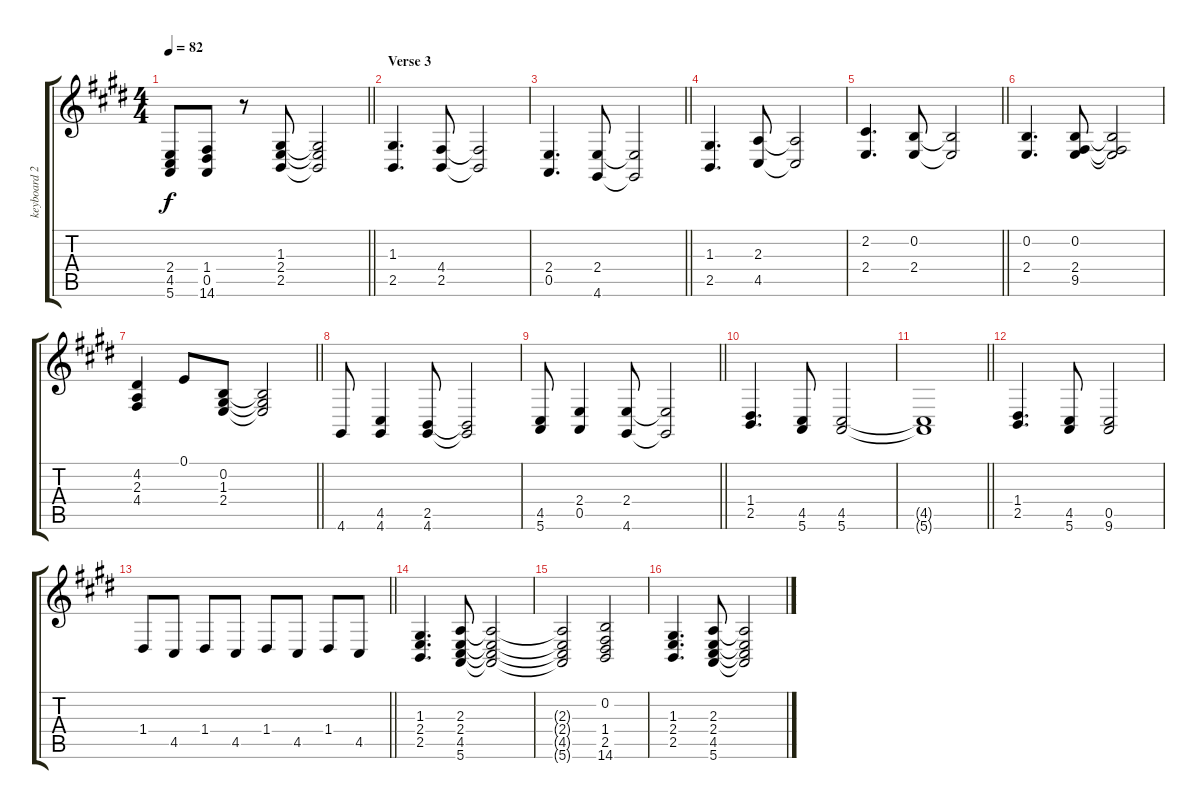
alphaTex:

\track ("keyboard 2 3" "keyboard 2") {instrument stringensemble2}
\staff {score tabs}
\tuning (E4 B3 G3 D3 A2 E2) {hide}
\ts (4 4)
\tempo 82
\clef g2
\barLineRight lightlight
\ks e
(2.4 4.5 5.6).8{dy f} (1.4 0.5 14.6).8 r.8 (1.3 2.4 2.5).8 (1.3{t} 2.4{t} 2.5{t}).2 |
\section ("" "Verse 3")
(1.3 2.5).4{d} (4.4 2.5).8 (4.4{t} 2.5{t}).2 |
\barLineRight lightlight
(2.4 0.5).4{d} (2.4 4.6).8 (2.4{t} 4.6{t}).2 |
(1.3 2.5).4{d} (2.3 4.5).8 (2.3{t} 4.5{t}).2 |
\barLineRight lightlight
(2.2 2.4).4{d} (0.2 2.4).8 (0.2{t} 2.4{t}).2 |
(0.2 2.4).4{d} (0.2 2.4 9.5).8 (0.2{t} 2.4{t} 9.5{t}).2 |
\barLineRight lightlight
(4.2 2.3 4.4).4 0.1.8 (0.2 1.3 2.4).8 (0.2{t} 1.3{t} 2.4{t}).2 |
4.6.8 (4.5 4.6).4 (2.5 4.6).8 (2.5{t} 4.6{t}).2 |
\barLineRight lightlight
(4.5 5.6).8 (2.4 0.5).4 (2.4 4.6).8 (2.4{t} 4.6{t}).2 |
(1.4 2.5).4{d} (4.5 5.6).8 (4.5 5.6).2 |
\barLineRight lightlight
(4.5{t} 5.6{t}).1 |
(1.4 2.5).4{d} (4.5 5.6).8 (0.5 9.6).2 |
\barLineRight lightlight
1.4.8 4.5.8 1.4.8 4.5.8 1.4.8 4.5.8 1.4.8 4.5.8 |
(1.3 2.4 2.5).4{d} (2.3 2.4 4.5 5.6).8 (2.3{t} 2.4{t} 4.5{t} 5.6{t}).2 |
(2.3{t} 2.4{t} 4.5{t} 5.6{t}).2 (0.2 1.4 2.5 14.6).2 |
(1.3 2.4 2.5).4{d} (2.3 2.4 4.5 5.6).8 (2.3{t} 2.4{t} 4.5{t} 5.6{t}).2
